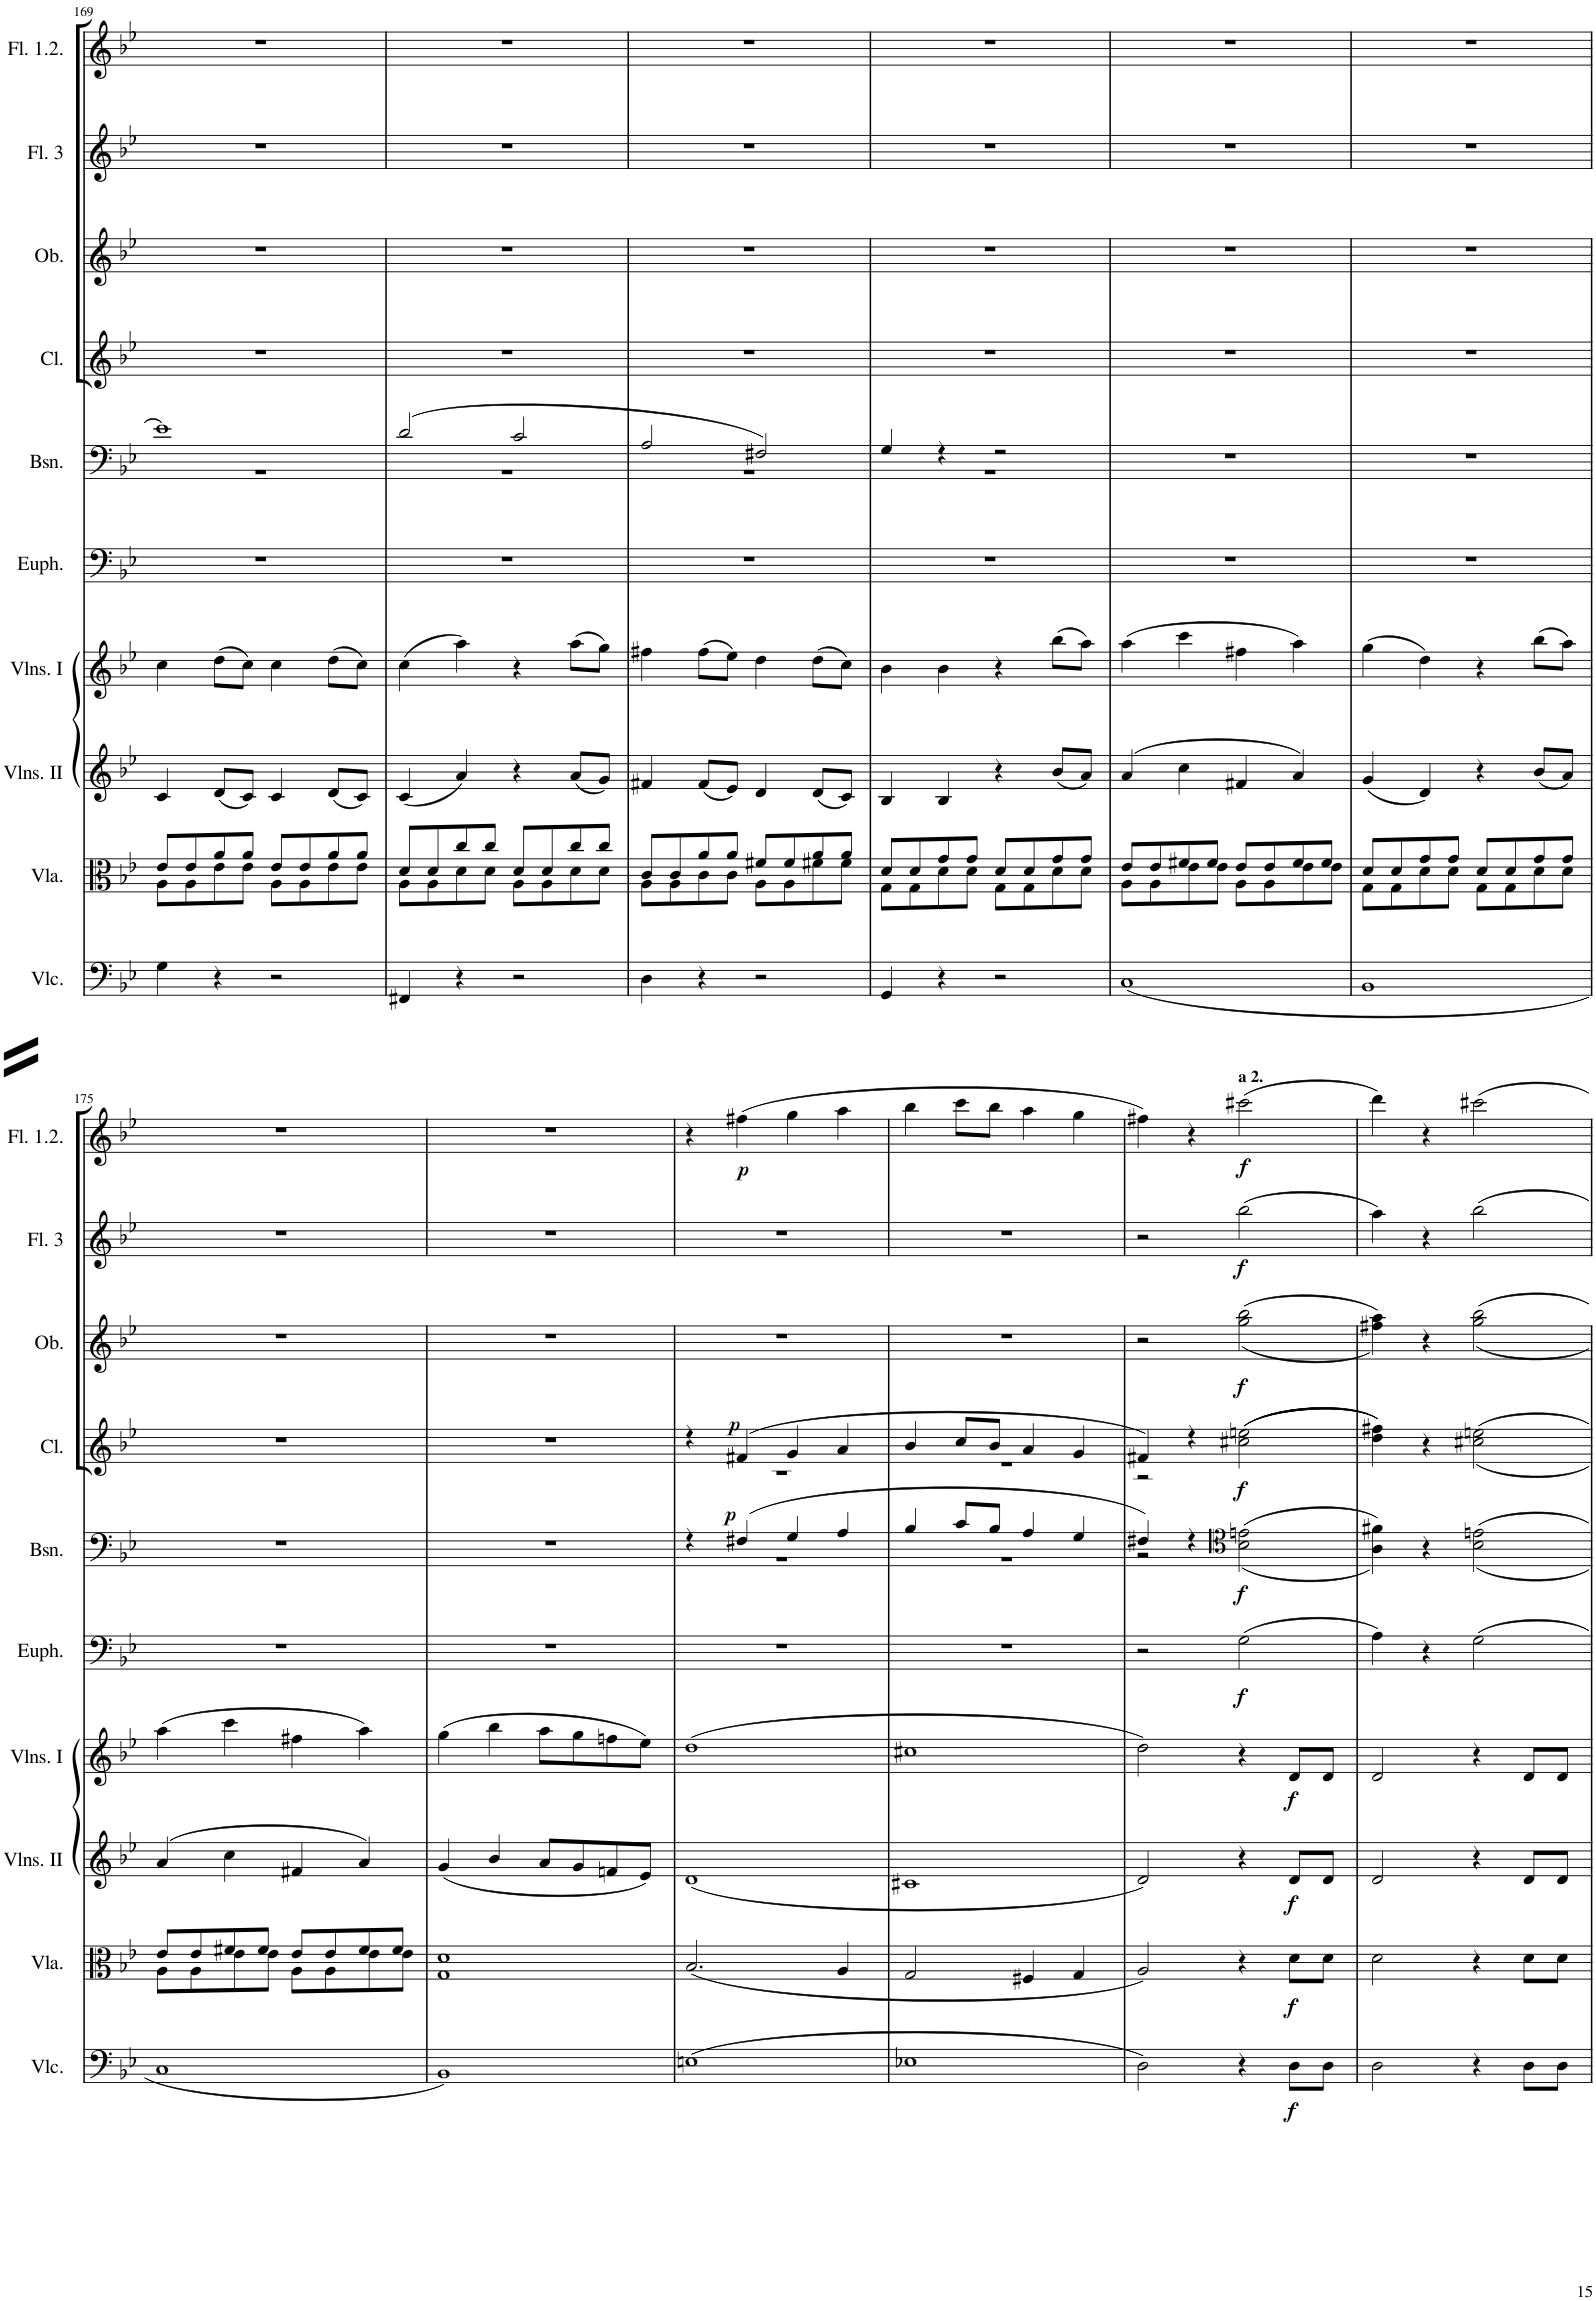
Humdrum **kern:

**kern	**dynam	**kern	**dynam	**kern	**dynam	**kern	**dynam	**kern	**dynam	**kern	**dynam	**kern	**dynam	**kern	**dynam	**kern	**dynam	**kern	**kern	**dynam
*part10	*part10	*part9	*part9	*part8	*part8	*part7	*part7	*part6	*part6	*part5	*part5	*part4	*part4	*part3	*part3	*part2	*part2	*part1	*part1	*part1
*staff11	*staff11	*staff10	*staff10	*staff9	*staff9	*staff8	*staff8	*staff7	*staff7	*staff6	*staff6	*staff5	*staff5	*staff4	*staff4	*staff3	*staff3	*staff2	*staff1	*staff1/2
*I"Violoncello.	*	*I"Viola.	*	*I"Violins II	*	*I"Violins I	*	*I"Euphonium	*	*I"Bassoon	*	*I"Clarinetti in B.	*	*I"Oboi.	*	*I"Flute 3	*	*I"Flute 1.2.	*	*
*I'Vlc.	*	*I'Vla.	*	*I'Vlns. II	*	*I'Vlns. I	*	*I'Euph.	*	*I'Bsn.	*	*I'Cl.	*	*I'Ob.	*	*I'Fl. 3	*	*I'Fl. 1.2.	*	*
!!LO:PB:g=z
*clefF4	*	*clefC3	*	*clefG2	*	*clefG2	*	*clefF4	*	*clefF4	*	*clefG2	*	*clefG2	*	*clefG2	*	*clefG2	*clefG2	*
*	*	*	*	*	*	*	*	*	*	*	*	*Trd1c2	*	*	*	*	*	*	*	*
*k[b-e-]	*	*k[b-e-]	*	*k[b-e-]	*	*k[b-e-]	*	*k[b-e-]	*	*k[b-e-]	*	*k[b-e-]	*	*k[b-e-]	*	*k[b-e-]	*	*k[b-e-]	*k[b-e-]	*
*M2/2	*	*M2/2	*	*M2/2	*	*M2/2	*	*M2/2	*	*M2/2	*	*M2/2	*	*M2/2	*	*M2/2	*	*M2/2	*M2/2	*
*met(c|)	*	*met(c|)	*	*met(c|)	*	*met(c|)	*	*met(c|)	*	*met(c|)	*	*met(c|)	*	*met(c|)	*	*met(c|)	*	*met(c|)	*met(c|)	*
=169	=169	=169	=169	=169	=169	=169	=169	=169	=169	=169	=169	=169	=169	=169	=169	=169	=169	=169	=169	=169
*	*	*^	*	*	*	*	*	*	*	*^	*	*	*	*	*	*	*	*	*	*
4G\	.	8e-'/L	8A'\L	.	4c'~/	.	4cc'~\	.	1r	.	1e-]	1r	.	1r	.	1r	.	1r	.	1r	1r	.
.	.	8e-'/	8A'\	.	.	.	.	.	.	.	.	.	.	.	.	.	.	.	.	.	.	.
4r	.	8a'/	8e-'\	.	(8d/L	.	(8dd\L	.	.	.	.	.	.	.	.	.	.	.	.	.	.	.
.	.	8a'/J	8e-'\J	.	8c/J)	.	8cc\J)	.	.	.	.	.	.	.	.	.	.	.	.	.	.	.
2r	.	8e-'/L	8A'\L	.	4c'~/	.	4cc'~\	.	.	.	.	.	.	.	.	.	.	.	.	.	.	.
.	.	8e-'/	8A'\	.	.	.	.	.	.	.	.	.	.	.	.	.	.	.	.	.	.	.
.	.	8a'/	8e-'\	.	(8d/L	.	(8dd\L	.	.	.	.	.	.	.	.	.	.	.	.	.	.	.
.	.	8a'/J	8e-'\J	.	8c/J)	.	8cc\J)	.	.	.	.	.	.	.	.	.	.	.	.	.	.	.
=170	=170	=170	=170	=170	=170	=170	=170	=170	=170	=170	=170	=170	=170	=170	=170	=170	=170	=170	=170	=170	=170	=170
4FF#X/	.	8d'/L	8A'\L	.	(4c/	.	(4cc\	.	1r	.	(2d/	1r	.	1r	.	1r	.	1r	.	1r	1r	.
.	.	8d'/	8A'\	.	.	.	.	.	.	.	.	.	.	.	.	.	.	.	.	.	.	.
4r	.	8cc'/	8d'\	.	4a/)	.	4aa\)	.	.	.	.	.	.	.	.	.	.	.	.	.	.	.
.	.	8cc'/J	8d'\J	.	.	.	.	.	.	.	.	.	.	.	.	.	.	.	.	.	.	.
2r	.	8d'/L	8A'\L	.	4r	.	4r	.	.	.	2c/	.	.	.	.	.	.	.	.	.	.	.
.	.	8d'/	8A'\	.	.	.	.	.	.	.	.	.	.	.	.	.	.	.	.	.	.	.
.	.	8cc'/	8d'\	.	(8a/L	.	(8aa\L	.	.	.	.	.	.	.	.	.	.	.	.	.	.	.
.	.	8cc'/J	8d'\J	.	8g/J)	.	8gg\J)	.	.	.	.	.	.	.	.	.	.	.	.	.	.	.
=171	=171	=171	=171	=171	=171	=171	=171	=171	=171	=171	=171	=171	=171	=171	=171	=171	=171	=171	=171	=171	=171	=171
4D\	.	8c'/L	8A'\L	.	4f#X'~/	.	4ff#X'~\	.	1r	.	2A/	1r	.	1r	.	1r	.	1r	.	1r	1r	.
.	.	8c'/	8A'\	.	.	.	.	.	.	.	.	.	.	.	.	.	.	.	.	.	.	.
4r	.	8a'/	8c'\	.	(8f#/L	.	(8ff#\L	.	.	.	.	.	.	.	.	.	.	.	.	.	.	.
.	.	8a'/J	8c'\J	.	8e-/J)	.	8ee-\J)	.	.	.	.	.	.	.	.	.	.	.	.	.	.	.
2r	.	8f#X'/L	8A'\L	.	4d'~/	.	4dd'~\	.	.	.	2F#X/)	.	.	.	.	.	.	.	.	.	.	.
.	.	8f#'/	8A'\	.	.	.	.	.	.	.	.	.	.	.	.	.	.	.	.	.	.	.
.	.	8a'/	8f#X'\	.	(8d/L	.	(8dd\L	.	.	.	.	.	.	.	.	.	.	.	.	.	.	.
.	.	8a'/J	8f#'\J	.	8c/J)	.	8cc\J)	.	.	.	.	.	.	.	.	.	.	.	.	.	.	.
=172	=172	=172	=172	=172	=172	=172	=172	=172	=172	=172	=172	=172	=172	=172	=172	=172	=172	=172	=172	=172	=172	=172
4GG/	.	8d'/L	8G'\L	.	4B-'~/	.	4b-'~\	.	1r	.	4G/	1r	.	1r	.	1r	.	1r	.	1r	1r	.
.	.	8d'/	8G'\	.	.	.	.	.	.	.	.	.	.	.	.	.	.	.	.	.	.	.
4r	.	8g'/	8d'\	.	4B-/	.	4b-\	.	.	.	4r	.	.	.	.	.	.	.	.	.	.	.
.	.	8g'/J	8d'\J	.	.	.	.	.	.	.	.	.	.	.	.	.	.	.	.	.	.	.
2r	.	8d'/L	8G'\L	.	4r	.	4r	.	.	.	2r	.	.	.	.	.	.	.	.	.	.	.
.	.	8d'/	8G'\	.	.	.	.	.	.	.	.	.	.	.	.	.	.	.	.	.	.	.
.	.	8g'/	8d'\	.	(8b-/L	.	(8bb-\L	.	.	.	.	.	.	.	.	.	.	.	.	.	.	.
.	.	8g'/J	8d'\J	.	8a/J)	.	8aa\J)	.	.	.	.	.	.	.	.	.	.	.	.	.	.	.
*	*	*	*	*	*	*	*	*	*	*	*v	*v	*	*	*	*	*	*	*	*	*	*
=173	=173	=173	=173	=173	=173	=173	=173	=173	=173	=173	=173	=173	=173	=173	=173	=173	=173	=173	=173	=173	=173
(<1C	.	8e-'/L	8A'\L	.	(4a/	.	(4aa\	.	1r	.	1r	.	1r	.	1r	.	1r	.	1r	1r	.
.	.	8e-'/	8A'\	.	.	.	.	.	.	.	.	.	.	.	.	.	.	.	.	.	.
.	.	8f#X'/	8e-'\	.	4cc\	.	4ccc\	.	.	.	.	.	.	.	.	.	.	.	.	.	.
.	.	8f#'/J	8e-'\J	.	.	.	.	.	.	.	.	.	.	.	.	.	.	.	.	.	.
.	.	8e-'/L	8A'\L	.	4f#X/	.	4ff#X\	.	.	.	.	.	.	.	.	.	.	.	.	.	.
.	.	8e-'/	8A'\	.	.	.	.	.	.	.	.	.	.	.	.	.	.	.	.	.	.
.	.	8f#'/	8e-'\	.	4a/)	.	4aa\)	.	.	.	.	.	.	.	.	.	.	.	.	.	.
.	.	8f#'/J	8e-'\J	.	.	.	.	.	.	.	.	.	.	.	.	.	.	.	.	.	.
=174	=174	=174	=174	=174	=174	=174	=174	=174	=174	=174	=174	=174	=174	=174	=174	=174	=174	=174	=174	=174	=174
1BB-	.	8d'/L	8G'\L	.	(4g/	.	(4gg\	.	1r	.	1r	.	1r	.	1r	.	1r	.	1r	1r	.
.	.	8d'/	8G'\	.	.	.	.	.	.	.	.	.	.	.	.	.	.	.	.	.	.
.	.	8g'/	8d'\	.	4d/)	.	4dd\)	.	.	.	.	.	.	.	.	.	.	.	.	.	.
.	.	8g'/J	8d'\J	.	.	.	.	.	.	.	.	.	.	.	.	.	.	.	.	.	.
.	.	8d'/L	8G'\L	.	4r	.	4r	.	.	.	.	.	.	.	.	.	.	.	.	.	.
.	.	8d'/	8G'\	.	.	.	.	.	.	.	.	.	.	.	.	.	.	.	.	.	.
.	.	8g'/	8d'\	.	(8b-/L	.	(8bb-\L	.	.	.	.	.	.	.	.	.	.	.	.	.	.
.	.	8g'/J	8d'\J	.	8a/J)	.	8aa\J)	.	.	.	.	.	.	.	.	.	.	.	.	.	.
!!LO:LB:g=z
=175	=175	=175	=175	=175	=175	=175	=175	=175	=175	=175	=175	=175	=175	=175	=175	=175	=175	=175	=175	=175	=175
1C	.	8e-'/L	8A'\L	.	(4a/	.	(4aa\	.	1r	.	1r	.	1r	.	1r	.	1r	.	1r	1r	.
.	.	8e-'/	8A'\	.	.	.	.	.	.	.	.	.	.	.	.	.	.	.	.	.	.
.	.	8f#X'/	8e-'\	.	4cc\	.	4ccc\	.	.	.	.	.	.	.	.	.	.	.	.	.	.
.	.	8f#'/J	8e-'\J	.	.	.	.	.	.	.	.	.	.	.	.	.	.	.	.	.	.
.	.	8e-'/L	8A'\L	.	4f#X/	.	4ff#X\	.	.	.	.	.	.	.	.	.	.	.	.	.	.
.	.	8e-'/	8A'\	.	.	.	.	.	.	.	.	.	.	.	.	.	.	.	.	.	.
.	.	8f#'/	8e-'\	.	4a/)	.	4aa\)	.	.	.	.	.	.	.	.	.	.	.	.	.	.
.	.	8f#'/J	8e-'\J	.	.	.	.	.	.	.	.	.	.	.	.	.	.	.	.	.	.
*	*	*v	*v	*	*	*	*	*	*	*	*	*	*	*	*	*	*	*	*	*	*
=176	=176	=176	=176	=176	=176	=176	=176	=176	=176	=176	=176	=176	=176	=176	=176	=176	=176	=176	=176	=176
1BB-)	.	1G 1d	.	(<4g/	.	(4gg\	.	1r	.	1r	.	1r	.	1r	.	1r	.	1r	1r	.
.	.	.	.	4b-/	.	4bb-\	.	.	.	.	.	.	.	.	.	.	.	.	.	.
.	.	.	.	8a/L	.	8aa\L	.	.	.	.	.	.	.	.	.	.	.	.	.	.
.	.	.	.	8g/	.	8gg\	.	.	.	.	.	.	.	.	.	.	.	.	.	.
.	.	.	.	8fn/	.	8ffn\	.	.	.	.	.	.	.	.	.	.	.	.	.	.
.	.	.	.	8e-/J)	.	8ee-\J)	.	.	.	.	.	.	.	.	.	.	.	.	.	.
=177	=177	=177	=177	=177	=177	=177	=177	=177	=177	=177	=177	=177	=177	=177	=177	=177	=177	=177	=177	=177
*	*	*	*	*	*	*	*	*	*	*^	*	*^	*	*	*	*	*	*	*	*
(1En	.	(<2.B-/	.	(<1d	.	(1dd	.	1r	.	4r	1r	.	4r	1r	.	1r	.	1r	.	1r	4r	.
!	!	!	!	!	!	!	!	!	!	!	!	!LO:DY:a	!	!	!LO:DY:a	!	!	!	!	!	!	!LO:DY:b
.	.	.	.	.	.	.	.	.	.	(4F#X/	.	p	(4f#X/	.	p	.	.	.	.	.	(4ff#X\	p
.	.	.	.	.	.	.	.	.	.	4G/	.	.	4g/	.	.	.	.	.	.	.	4gg\	.
.	.	4A/	.	.	.	.	.	.	.	4A/	.	.	4a/	.	.	.	.	.	.	.	4aa\	.
=178	=178	=178	=178	=178	=178	=178	=178	=178	=178	=178	=178	=178	=178	=178	=178	=178	=178	=178	=178	=178	=178	=178
1E-X	.	2G/	.	1c#X	.	1cc#X	.	1r	.	4B-/	1r	.	4b-/	1r	.	1r	.	1r	.	1r	4bb-\	.
.	.	.	.	.	.	.	.	.	.	8c/L	.	.	8cc/L	.	.	.	.	.	.	.	8ccc\L	.
.	.	.	.	.	.	.	.	.	.	8B-/J	.	.	8b-/J	.	.	.	.	.	.	.	8bb-\J	.
.	.	4F#X/	.	.	.	.	.	.	.	4A/	.	.	4a/	.	.	.	.	.	.	.	4aa\	.
.	.	4G/	.	.	.	.	.	.	.	4G/	.	.	4g/	.	.	.	.	.	.	.	4gg\	.
=179	=179	=179	=179	=179	=179	=179	=179	=179	=179	=179	=179	=179	=179	=179	=179	=179	=179	=179	=179	=179	=179	=179
2D\)	.	2A/)	.	2d/)	.	2dd\)	.	2r	.	4F#X/)	2r	.	4f#X/)	2r	.	2r	.	2r	.	2r	4ff#X\)	.
.	.	.	.	.	.	.	.	.	.	4r	.	.	4r	.	.	.	.	.	.	.	4r	.
*	*	*	*	*	*	*	*	*	*	*clefC4	*	*	*	*	*	*	*	*	*	*	*	*
!	!	!	!	!	!	!	!	!	!	!	!	!	!	!	!	!	!	!	!	!	!LO:TX:a:B:t=a 2.	!
!	!	!	!	!	!	!	!	!	!LO:DY:b	!	!	!LO:DY:b	!	!	!LO:DY:b	!	!LO:DY:b	!	!LO:DY:b	!	!	!LO:DY:b=2
!	!	!	!	!	!	!	!	!	!	!	!	!	!	!	!	!	!	!	!	!	!	!LO:DY:n=1:b
4r	.	4r	.	4r	.	4r	.	(2G\	f	(>(<2B-\ 2en\	2ryy	f	((>2cc#X\ 2een\	2ryy	f	(>(<2gg\ 2bb-\	f	(>2bb-\	f	2bb-	(2ccc#X\	f f
!	!LO:DY:b	!	!LO:DY:b	!	!LO:DY:b	!	!LO:DY:b	!	!	!	!	!	!	!	!	!	!	!	!	!	!	!
8D\L	f	8d\L	f	8d/L	f	8d/L	f	.	.	.	.	.	.	.	.	.	.	.	.	.	.	.
8D\J	.	8d\J	.	8d/J	.	8d/J	.	.	.	.	.	.	.	.	.	.	.	.	.	.	.	.
*	*	*	*	*	*	*	*	*	*	*v	*v	*	*	*	*	*	*	*	*	*	*	*
*	*	*	*	*	*	*	*	*	*	*	*	*v	*v	*	*	*	*	*	*	*	*
=180	=180	=180	=180	=180	=180	=180	=180	=180	=180	=180	=180	=180	=180	=180	=180	=180	=180	=180	=180	=180
2D'\	.	2d'\	.	2d'/	.	2d'/	.	4A\)	.	4A\ 4f#X\))	.	4dd\ 4ff#X\))	.	4ff#X\ 4aa\))	.	4aa\)	.	4aa	4ddd\)	.
.	.	.	.	.	.	.	.	4r	.	4r	.	4r	.	4r	.	4r	.	4r	4r	.
4r	.	4r	.	4r	.	4r	.	2G\	.	2B-\ 2en\	.	2cc#X\ 2een\	.	2gg\ 2bb-\	.	2bb-\	.	2bb-	2ccc#X\	.
8D\L	.	8d\L	.	8d/L	.	8d/L	.	.	.	.	.	.	.	.	.	.	.	.	.	.
8D\J	.	8d\J	.	8d/J	.	8d/J	.	.	.	.	.	.	.	.	.	.	.	.	.	.
=	=	=	=	=	=	=	=	=	=	=	=	=	=	=	=	=	=	=	=	=
*-	*-	*-	*-	*-	*-	*-	*-	*-	*-	*-	*-	*-	*-	*-	*-	*-	*-	*-	*-	*-
